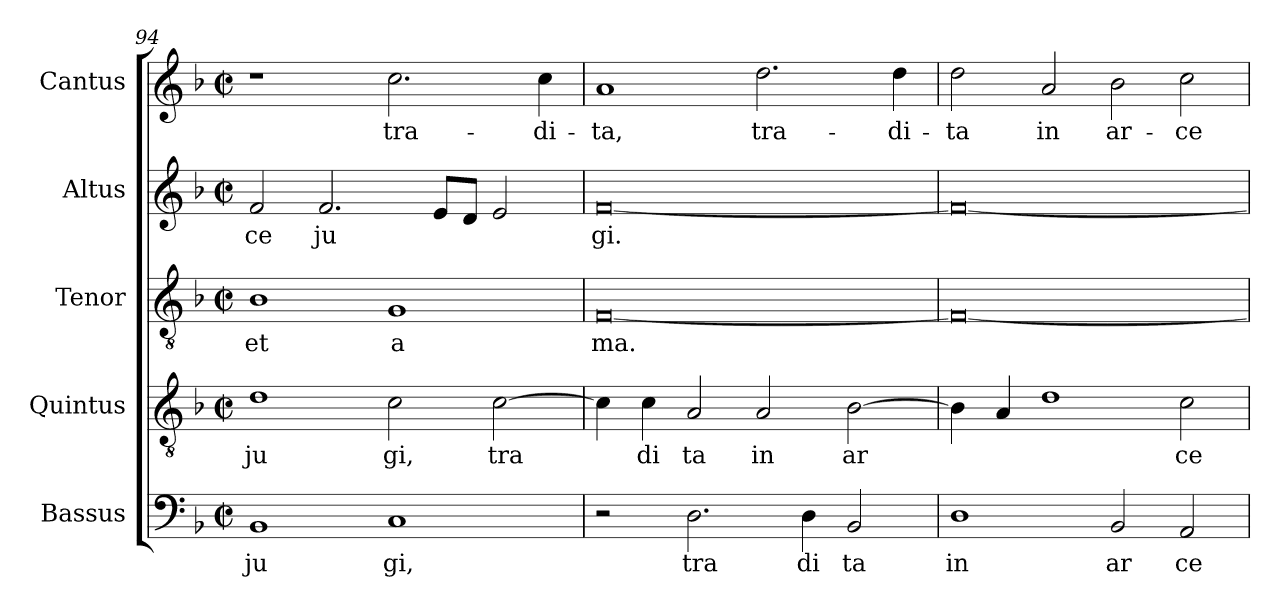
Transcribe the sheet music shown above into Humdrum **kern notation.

**kern	**text	**kern	**text	**kern	**text	**kern	**text	**kern	**text
*part5	*part5	*part4	*part4	*part3	*part3	*part2	*part2	*part1	*part1
*staff5	*staff5	*staff4	*staff4	*staff3	*staff3	*staff2	*staff2	*staff1	*staff1
*I"Bassus	*	*I"Quintus	*	*I"Tenor	*	*I"Altus	*	*I"Cantus	*
*clefF4	*	*clefGv2	*	*clefGv2	*	*clefG2	*	*clefG2	*
*k[b-]	*	*k[b-]	*	*k[b-]	*	*k[b-]	*	*k[b-]	*
*F:	*	*F:	*	*F:	*	*F:	*	*F:	*
*M2/2	*	*M2/2	*	*M2/2	*	*M2/2	*	*M2/2	*
*met(c|)	*	*met(c|)	*	*met(c|)	*	*met(c|)	*	*met(c|)	*
=94	=94	=94	=94	=94	=94	=94	=94	=94	=94
!	!LO:LY:b:cj	!	!LO:LY:b:cj	!	!LO:LY:b:cj	!	!LO:LY:b:cj	!	!
1BB-	ju	1d	ju	1B-	et	2f/	ce	1r	.
!	!	!	!	!	!	!	!LO:LY:b:cj	!	!
.	.	.	.	.	.	2.f/	ju	.	.
!	!LO:LY:b:cj	!	!LO:LY:b:cj	!	!LO:LY:b:cj	!	!	!	!LO:LY:b:cj
1C	gi,	2c\	gi,	1G	a	.	.	2.cc\	tra-
.	.	.	.	.	.	8e/L	.	.	.
.	.	.	.	.	.	8d/J	.	.	.
!	!	!	!LO:LY:b	!	!	!	!	!	!
.	.	[>2c\	tra	.	.	2e/	.	.	.
!	!	!	!	!	!	!	!	!	!LO:LY:b:cj
.	.	.	.	.	.	.	.	4cc\	-di-
=95	=95	=95	=95	=95	=95	=95	=95	=95	=95
!	!	!	!	!	!LO:LY:b:cj	!	!LO:LY:b:cj	!	!LO:LY:b:cj
2r	.	4c\]	.	[<0F	ma.	[<0f	gi.	1a	-ta,
!	!	!	!LO:LY:b:cj	!	!	!	!	!	!
.	.	4c\	di	.	.	.	.	.	.
!	!LO:LY:b:cj	!	!LO:LY:b:cj	!	!	!	!	!	!
2.D\	tra	2A/	ta	.	.	.	.	.	.
!	!	!	!LO:LY:b:cj	!	!	!	!	!	!LO:LY:b:cj
.	.	2A/	in	.	.	.	.	2.dd\	tra-
!	!LO:LY:b:cj	!	!	!	!	!	!	!	!
4D\	di	.	.	.	.	.	.	.	.
!	!LO:LY:b:cj	!	!LO:LY:b:cj	!	!	!	!	!	!
2BB-/	ta	[>2B-\	ar	.	.	.	.	.	.
!	!	!	!	!	!	!	!	!	!LO:LY:b:cj
.	.	.	.	.	.	.	.	4dd\	-di-
=96	=96	=96	=96	=96	=96	=96	=96	=96	=96
!	!LO:LY:b:cj	!	!	!	!	!	!	!	!LO:LY:b:cj
1D	in	4B-\]	.	0F_<	.	0f_<	.	2dd\	-ta
.	.	4A/	.	.	.	.	.	.	.
!	!	!	!	!	!	!	!	!	!LO:LY:b:cj
.	.	1d	.	.	.	.	.	2a/	in
!	!LO:LY:b:cj	!	!	!	!	!	!	!	!LO:LY:b:cj
2BB-/	ar	.	.	.	.	.	.	2b-\	ar-
!	!LO:LY:b:cj	!	!LO:LY:b:cj	!	!	!	!	!	!LO:LY:b:cj
2AA/	ce	2c\	ce	.	.	.	.	2cc\	-ce
=	=	=	=	=	=	=	=	=	=
*-	*-	*-	*-	*-	*-	*-	*-	*-	*-
